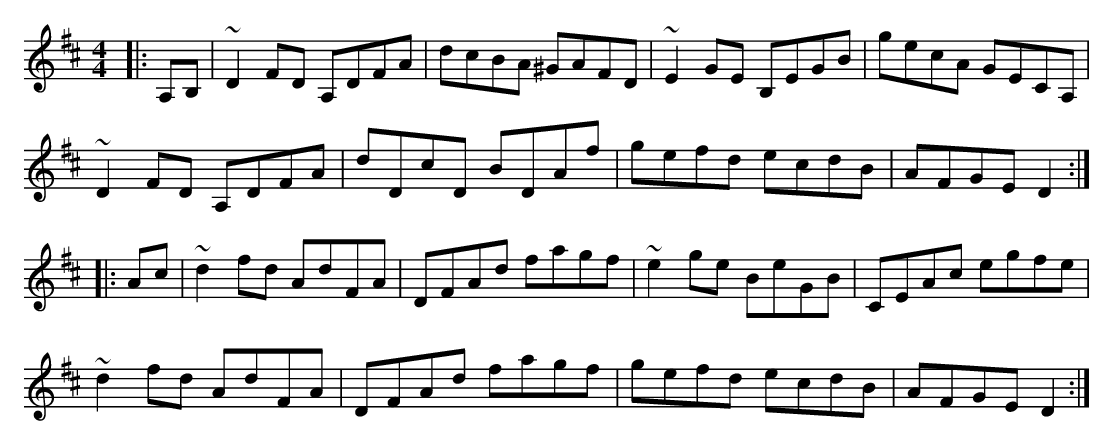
X:1
M:4/4
K:D
|:A,B,| ~D2FD A,DFA | dcBA ^GAFD | ~E2GE B,EGB | gecA GECA, |
~D2FD A,DFA | dDcD BDAf | gefd ecdB | AFGE D2 :|
|:Ac| ~d2fd AdFA | DFAd fagf | ~e2ge BeGB | CEAc egfe |
~d2fd AdFA | DFAd fagf | gefd ecdB | AFGE D2 :|
